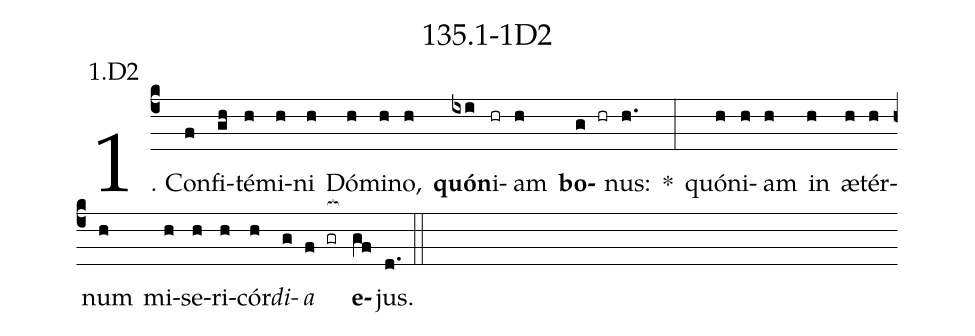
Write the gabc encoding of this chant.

name: 135.1-1D2;
annotation: 1.D2;
%%
(c4)1. Con(f)fi(gh)té(h)mi(h)ni(h) Dó(h)mi(h)no,(h) <b>quón</b>(ixi)i(hr)am(h) <b>bo</b>(g hr)nus:(h.) *(:) quón(h)i(h)am(h) in(h) æ(h)tér(h)num(h) mi(h)se(h)ri(h)cór(h)<i>di</i>(g)<i>a</i>(f gr[ocb:1{]) <b>e</b>(gf[ocb:0}])jus.(d.) (::)
